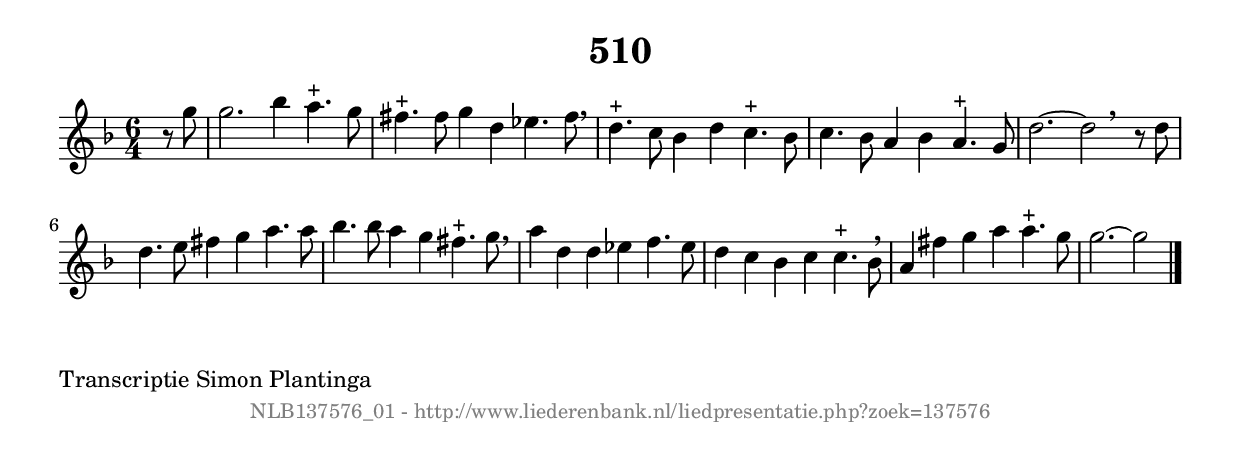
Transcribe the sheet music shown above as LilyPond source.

%
% produced by wce2krn 1.64 (7 June 2014)
%
\version"2.16"
#(append! paper-alist '(("long" . (cons (* 210 mm) (* 2000 mm)))))
#(set-default-paper-size "long")
sb = {\breathe}
mBreak = {\breathe }
bBreak = {\breathe }
x = {\once\override NoteHead #'style = #'cross }
gl=\glissando
itime={\override Staff.TimeSignature #'stencil = ##f }
ficta = {\once\set suggestAccidentals = ##t}
fine = {\once\override Score.RehearsalMark #'self-alignment-X = #1 \mark \markup {\italic{Fine}}}
dc = {\once\override Score.RehearsalMark #'self-alignment-X = #1 \mark \markup {\italic{D.C.}}}
dcf = {\once\override Score.RehearsalMark #'self-alignment-X = #1 \mark \markup {\italic{D.C. al Fine}}}
dcc = {\once\override Score.RehearsalMark #'self-alignment-X = #1 \mark \markup {\italic{D.C. al Coda}}}
ds = {\once\override Score.RehearsalMark #'self-alignment-X = #1 \mark \markup {\italic{D.S.}}}
dsf = {\once\override Score.RehearsalMark #'self-alignment-X = #1 \mark \markup {\italic{D.S. al Fine}}}
dsc = {\once\override Score.RehearsalMark #'self-alignment-X = #1 \mark \markup {\italic{D.S. al Coda}}}
pv = {\set Score.repeatCommands = #'((volta "1"))}
sv = {\set Score.repeatCommands = #'((volta "2"))}
tv = {\set Score.repeatCommands = #'((volta "3"))}
qv = {\set Score.repeatCommands = #'((volta "4"))}
xv = {\set Score.repeatCommands = #'((volta #f))}
\header{ tagline = ""
title = "510"
}
\score {{
\key g \dorian
\relative g'
{
\set melismaBusyProperties = #'()
\partial 32*8
\time 6/4
\tempo 4=120
\override Score.MetronomeMark #'transparent = ##t
\override Score.RehearsalMark #'break-visibility = #(vector #t #t #f)
r8 g'8 | g2. bes4 a4.^"+" g8 | fis4.^"+" fis8 g4 d4 ees4. fis8 \sb | d4.^"+" c8 bes4 d4 c4.^"+" bes8 | c4. bes8 a4 bes4 a4.^"+" g8 | d'2.~ d2 \bar ":|:" \bBreak
r8 d8 | d4. e8 fis4 g4 a4. a8 | bes4. bes8 a4 g4 fis4.^"+" g8 \sb | a4 d,4 d4 ees4 f4. ees8 | d4 c4 bes4 c4 c4.^"+" bes8 \sb | a4 fis'4 g4 a4 a4.^"+" g8 | g2.~ g2 \bar "|."
 }}
 \midi { }
 \layout {
            indent = 0.0\cm
}
}
\markup { \wordwrap-string #" 
Transcriptie Simon Plantinga
"}
\markup { \vspace #0 } \markup { \with-color #grey \fill-line { \center-column { \smaller "NLB137576_01 - http://www.liederenbank.nl/liedpresentatie.php?zoek=137576" } } }
